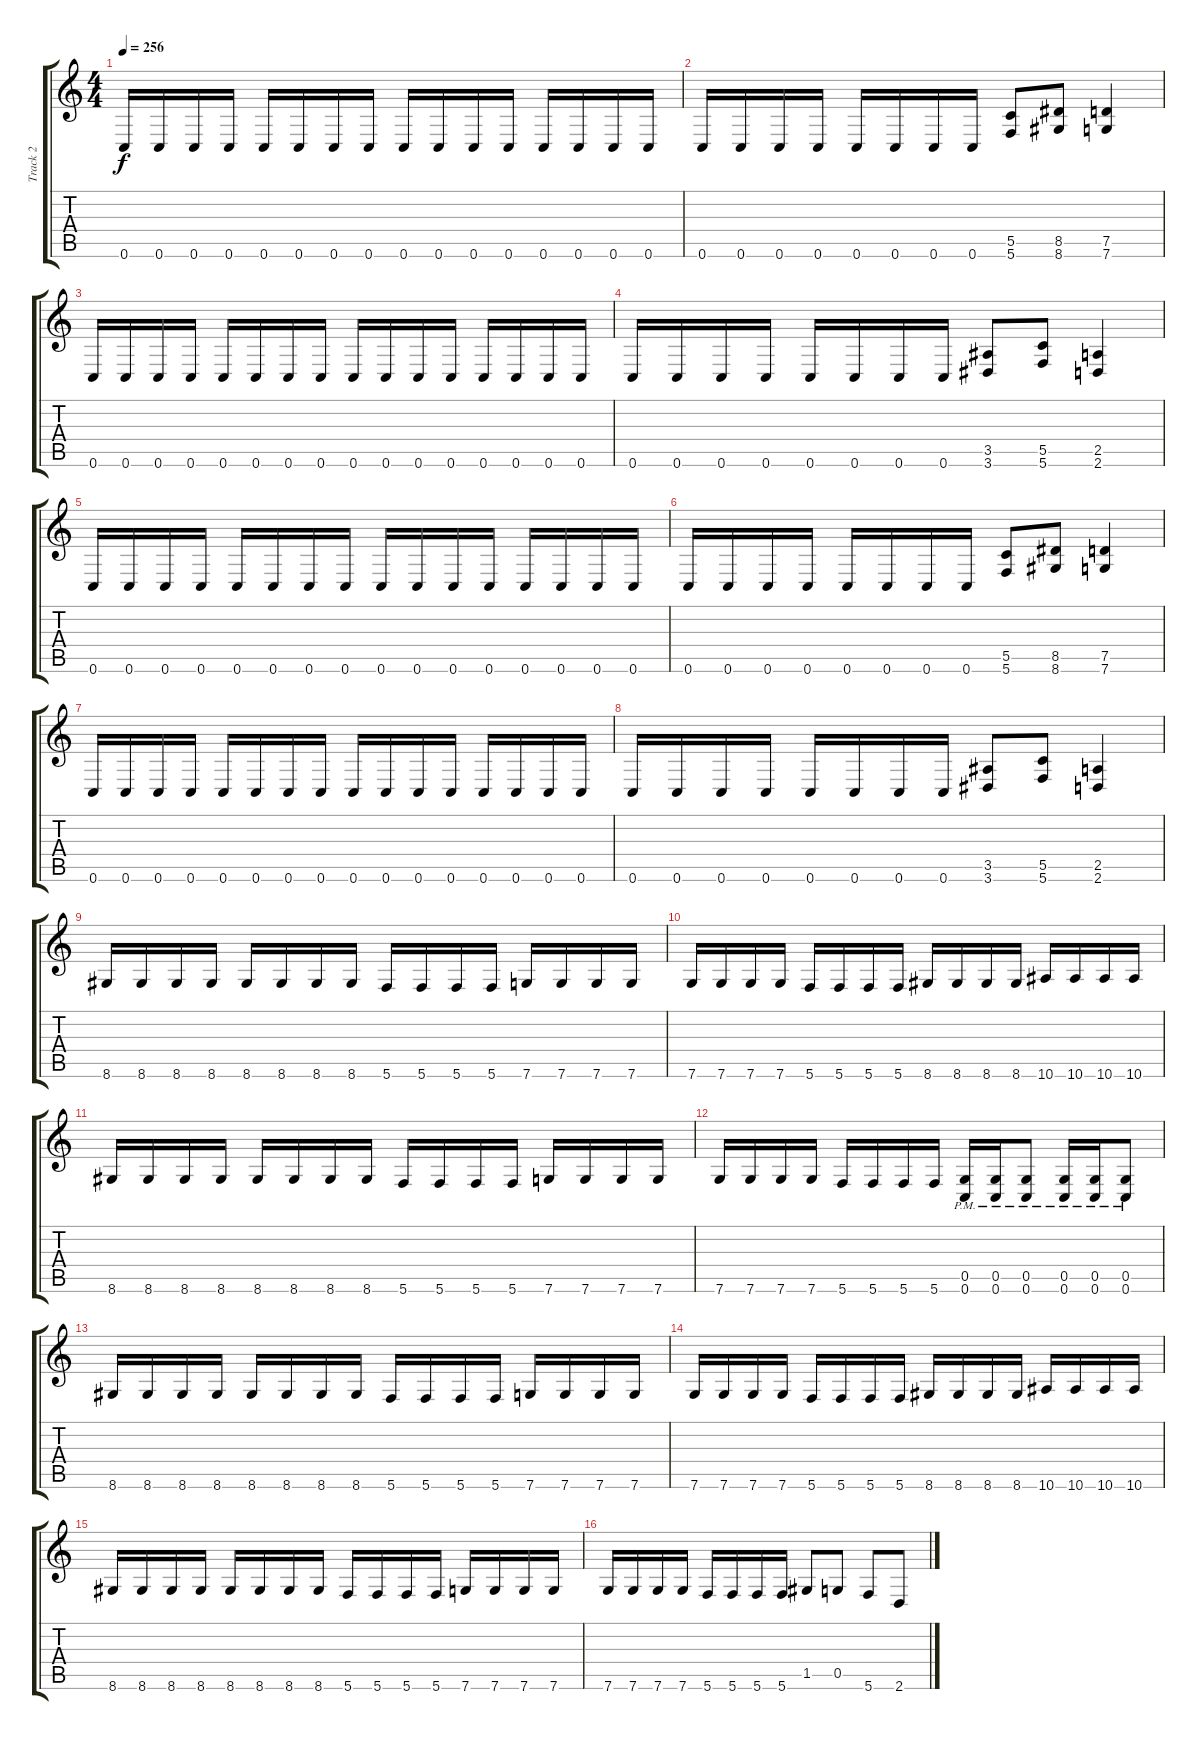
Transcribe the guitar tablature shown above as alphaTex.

\track ("Track 2" "Track 2") {instrument distortionguitar}
\staff {score tabs}
\tuning (D4 A3 F3 C3 G2 C2) {hide}
\ts (4 4)
\tempo 256
\clef g2
\ks c
0.6.16{dy f} 0.6.16 0.6.16 0.6.16 0.6.16 0.6.16 0.6.16 0.6.16 0.6.16 0.6.16 0.6.16 0.6.16 0.6.16 0.6.16 0.6.16 0.6.16 |
0.6.16 0.6.16 0.6.16 0.6.16 0.6.16 0.6.16 0.6.16 0.6.16 (5.5 5.6).8 (8.5 8.6).8 (7.5 7.6).4 |
0.6.16 0.6.16 0.6.16 0.6.16 0.6.16 0.6.16 0.6.16 0.6.16 0.6.16 0.6.16 0.6.16 0.6.16 0.6.16 0.6.16 0.6.16 0.6.16 |
0.6.16 0.6.16 0.6.16 0.6.16 0.6.16 0.6.16 0.6.16 0.6.16 (3.5 3.6).8 (5.5 5.6).8 (2.5 2.6).4 |
0.6.16 0.6.16 0.6.16 0.6.16 0.6.16 0.6.16 0.6.16 0.6.16 0.6.16 0.6.16 0.6.16 0.6.16 0.6.16 0.6.16 0.6.16 0.6.16 |
0.6.16 0.6.16 0.6.16 0.6.16 0.6.16 0.6.16 0.6.16 0.6.16 (5.5 5.6).8 (8.5 8.6).8 (7.5 7.6).4 |
0.6.16 0.6.16 0.6.16 0.6.16 0.6.16 0.6.16 0.6.16 0.6.16 0.6.16 0.6.16 0.6.16 0.6.16 0.6.16 0.6.16 0.6.16 0.6.16 |
0.6.16 0.6.16 0.6.16 0.6.16 0.6.16 0.6.16 0.6.16 0.6.16 (3.5 3.6).8 (5.5 5.6).8 (2.5 2.6).4 |
8.6.16 8.6.16 8.6.16 8.6.16 8.6.16 8.6.16 8.6.16 8.6.16 5.6.16 5.6.16 5.6.16 5.6.16 7.6.16 7.6.16 7.6.16 7.6.16 |
7.6.16 7.6.16 7.6.16 7.6.16 5.6.16 5.6.16 5.6.16 5.6.16 8.6.16 8.6.16 8.6.16 8.6.16 10.6.16 10.6.16 10.6.16 10.6.16 |
8.6.16 8.6.16 8.6.16 8.6.16 8.6.16 8.6.16 8.6.16 8.6.16 5.6.16 5.6.16 5.6.16 5.6.16 7.6.16 7.6.16 7.6.16 7.6.16 |
7.6.16 7.6.16 7.6.16 7.6.16 5.6.16 5.6.16 5.6.16 5.6.16 (0.5{pm} 0.6{pm}).16 (0.5{pm} 0.6{pm}).16 (0.5{pm} 0.6{pm}).8 (0.5{pm} 0.6{pm}).16 (0.5{pm} 0.6{pm}).16 (0.5{pm} 0.6{pm}).8 |
8.6.16 8.6.16 8.6.16 8.6.16 8.6.16 8.6.16 8.6.16 8.6.16 5.6.16 5.6.16 5.6.16 5.6.16 7.6.16 7.6.16 7.6.16 7.6.16 |
7.6.16 7.6.16 7.6.16 7.6.16 5.6.16 5.6.16 5.6.16 5.6.16 8.6.16 8.6.16 8.6.16 8.6.16 10.6.16 10.6.16 10.6.16 10.6.16 |
8.6.16 8.6.16 8.6.16 8.6.16 8.6.16 8.6.16 8.6.16 8.6.16 5.6.16 5.6.16 5.6.16 5.6.16 7.6.16 7.6.16 7.6.16 7.6.16 |
7.6.16 7.6.16 7.6.16 7.6.16 5.6.16 5.6.16 5.6.16 5.6.16 1.5.8 0.5.8 5.6.8 2.6.8
